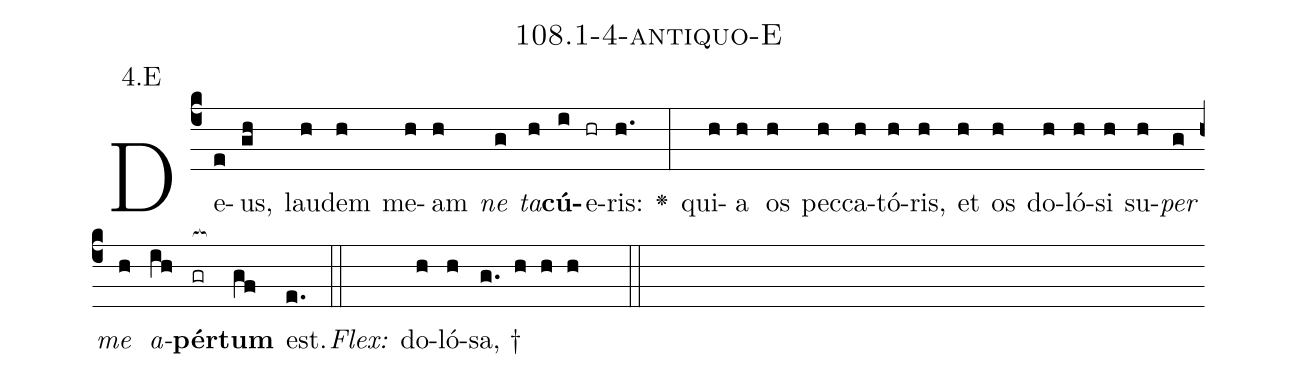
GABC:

name: 108.1-4-antiquo-E;
annotation: 4.E;
%%
(c4)De(e)us,(gh) lau(h)dem(h) me(h)am(h) <i>ne</i>(g) <i>ta</i>(h)<b>cú</b>(i)e(hr)ris:(h.) <v>\greheightstar</v>(:) qui(h)a(h) os(h) pec(h)ca(h)tó(h)ris,(h) et(h) os(h) do(h)ló(h)si(h) su(h)<i>per</i>(g) <i>me</i>(h) <i>a</i>(ih)<b>pér</b>(gr[ocb:1{])<b>tum</b>(gf[ocb:0}]) est.(e.) (::)
<i>Flex:</i>()  do(h)ló(h)sa, †(g. h h h  ::)

%E(h) u(g) o(h) u(ih) a(gf) e.(e.) (::)
